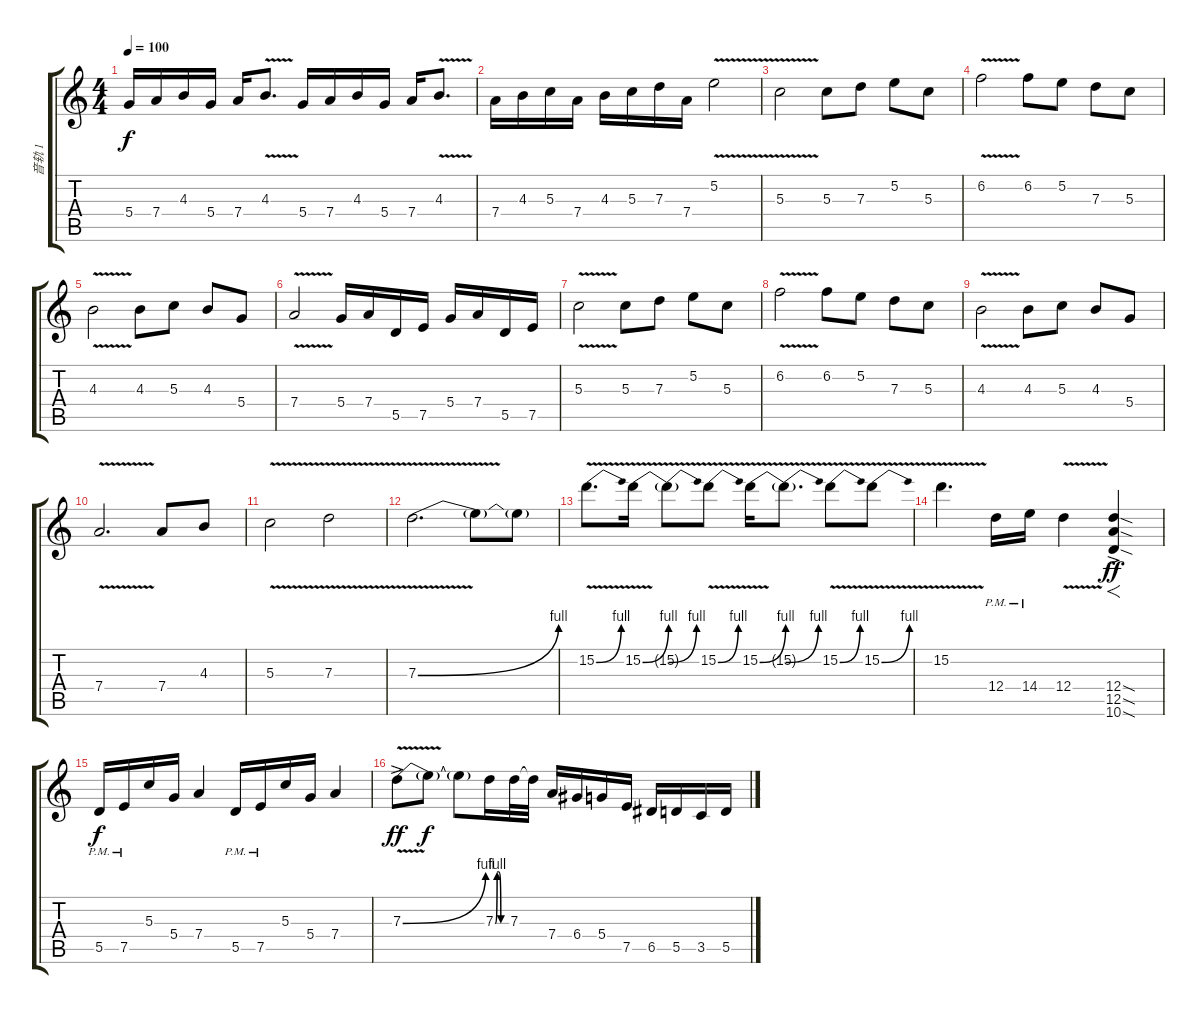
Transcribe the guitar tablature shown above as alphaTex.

\track ("音轨 1" "音轨 1") {instrument overdrivenguitar}
\staff {score tabs}
\tuning (E4 B3 G3 D3 A2 E2) {hide}
\ts (4 4)
\tempo 100
\clef g2
\ks c
5.4.16{dy f} 7.4.16 4.3.16 5.4.16 7.4.16 4.3{v}.8{d} 5.4.16 7.4.16 4.3.16 5.4.16 7.4.16 4.3{v}.8{d} |
7.4.16 4.3.16 5.3.16 7.4.16 4.3.16 5.3.16 7.3.16 7.4.16 5.2{v}.2 |
5.3{v}.2 5.3.8 7.3.8 5.2.8 5.3.8 |
6.2{v}.2 6.2.8 5.2.8 7.3.8 5.3.8 |
4.3{v}.2 4.3.8 5.3.8 4.3.8 5.4.8 |
7.4{v}.2 5.4.16 7.4.16 5.5.16 7.5.16 5.4.16 7.4.16 5.5.16 7.5.16 |
5.3{v}.2 5.3.8 7.3.8 5.2.8 5.3.8 |
6.2{v}.2 6.2.8 5.2.8 7.3.8 5.3.8 |
4.3{v}.2 4.3.8 5.3.8 4.3.8 5.4.8 |
7.4{v}.2{d} 7.4.8 4.3.8 |
5.3{v}.2 7.3{v}.2 |
7.3{be (bend 0 0 60 4) v}.2{d} 7.3{t}.8 7.3{t}.8 |
15.2{be (bend 0 0 60 4) v}.8{d} 15.2{be (bend 0 0 60 4) v}.16 15.2{be (bend 0 0 60 4) t}.8 15.2{be (bend 0 0 60 4) v}.8 15.2{be (bend 0 0 60 4) v}.16 15.2{be (bend 0 0 60 4) t}.8{d} 15.2{be (bend 0 0 60 4) v}.8 15.2{be (bend 0 0 60 4) v}.8 |
15.2{v}.4{d} 12.4{pm}.16 14.4{pm}.16 12.4{v}.4 (12.4{sod ac} 12.5{sod} 10.6{sod}).4{f dy ff} |
5.5{pm}.16{dy f} 7.5{pm}.16 5.3.16 5.4.16 7.4.4 5.5{pm}.16 7.5{pm}.16 5.3.16 5.4.16 7.4.4 |
7.3{be (bend 0 0 60 4) v ac}.8{dy ff} 7.3{t}.8{dy f} 7.3{t}.8 7.3{be (custom 0 0 10 4 20 4 30 0 60 0)}.16 7.3.32 7.3{t}.32 7.4.16 6.4.16 5.4.16 7.5.16 6.5.16 5.5.16 3.5.16 5.5.16
